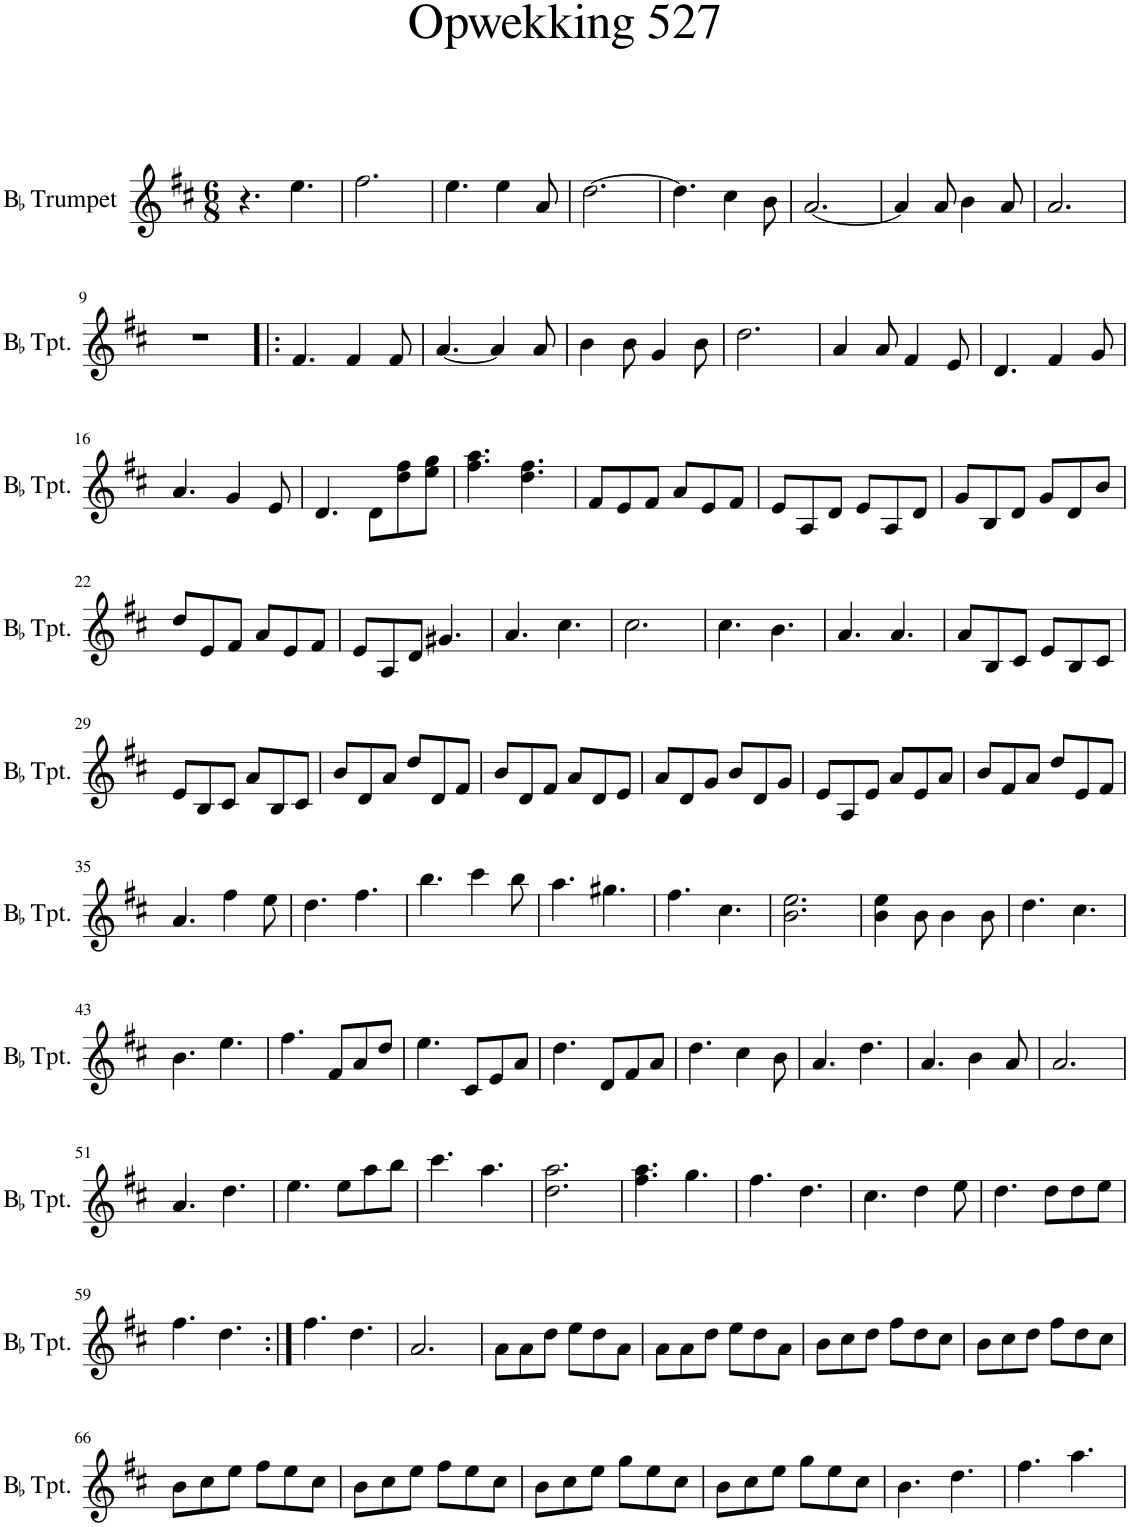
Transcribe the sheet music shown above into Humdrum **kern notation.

**kern
*part1
*staff1
*I"BaccidentalFlat Trumpet
*I'BaccidentalFlat Tpt.
*clefG2
*Trd1c2
*k[f#c#]
*M6/8
=1
4.r
4.ee\
=2
2.ff#\
=3
4.ee\
4ee\
8a/
=4
[2.dd\
=5
4.dd\]
4cc#\
8b\
=6
[2.a/
=7
4a/]
8a/
4b\
8a/
=8
2.a/
!!LO:LB:g=z
=9
2.r
=10!|:
4.f#/
4f#/
8f#/
=11
[4.a/
4a/]
8a/
=12
4b\
8b\
4g/
8b\
=13
2.dd\
=14
4a/
8a/
4f#/
8e/
=15
4.d/
4f#/
8g/
!!LO:LB:g=z
=16
4.a/
4g/
8e/
=17
4.d/
8d\L
8dd\ 8ff#\
8ee\ 8gg\J
=18
4.ff#\ 4.aa\
4.dd\ 4.ff#\
=19
8f#/L
8e/
8f#/J
8a/L
8e/
8f#/J
=20
8e/L
8A/
8d/J
8e/L
8A/
8d/J
=21
8g/L
8B/
8d/J
8g/L
8d/
8b/J
!!LO:LB:g=z
=22
8dd/L
8e/
8f#/J
8a/L
8e/
8f#/J
=23
8e/L
8A/
8d/J
4.g#X/
=24
4.a/
4.cc#\
=25
2.cc#\
=26
4.cc#\
4.b\
=27
4.a/
4.a/
=28
8a/L
8B/
8c#/J
8e/L
8B/
8c#/J
!!LO:LB:g=z
=29
8e/L
8B/
8c#/J
8a/L
8B/
8c#/J
=30
8b/L
8d/
8a/J
8dd/L
8d/
8f#/J
=31
8b/L
8d/
8f#/J
8a/L
8d/
8e/J
=32
8a/L
8d/
8g/J
8b/L
8d/
8g/J
=33
8e/L
8A/
8e/J
8a/L
8e/
8a/J
=34
8b/L
8f#/
8a/J
8dd/L
8e/
8f#/J
!!LO:LB:g=z
=35
4.a/
4ff#\
8ee\
=36
4.dd\
4.ff#\
=37
4.bb\
4ccc#\
8bb\
=38
4.aa\
4.gg#X\
=39
4.ff#\
4.cc#\
=40
2.b\ 2.ee\
=41
4b\ 4ee\
8b\
4b\
8b\
=42
4.dd\
4.cc#\
!!LO:LB:g=z
=43
4.b\
4.ee\
=44
4.ff#\
8f#/L
8a/
8dd/J
=45
4.ee\
8c#/L
8e/
8a/J
=46
4.dd\
8d/L
8f#/
8a/J
=47
4.dd\
4cc#\
8b\
=48
4.a/
4.dd\
=49
4.a/
4b\
8a/
=50
2.a/
!!LO:LB:g=z
=51
4.a/
4.dd\
=52
4.ee\
8ee\L
8aa\
8bb\J
=53
4.ccc#\
4.aa\
=54
2.dd\ 2.aa\
=55
4.ff#\ 4.aa\
4.gg\
=56
4.ff#\
4.dd\
=57
4.cc#\
4dd\
8ee\
=58
4.dd\
8dd\L
8dd\
8ee\J
!!LO:LB:g=z
=59
4.ff#\
4.dd\
=60:|!
4.ff#\
4.dd\
=61
2.a/
=62
8a\L
8a\
8dd\J
8ee\L
8dd\
8a\J
=63
8a\L
8a\
8dd\J
8ee\L
8dd\
8a\J
=64
8b\L
8cc#\
8dd\J
8ff#\L
8dd\
8cc#\J
=65
8b\L
8cc#\
8dd\J
8ff#\L
8dd\
8cc#\J
!!LO:LB:g=z
=66
8b\L
8cc#\
8ee\J
8ff#\L
8ee\
8cc#\J
=67
8b\L
8cc#\
8ee\J
8ff#\L
8ee\
8cc#\J
=68
8b\L
8cc#\
8ee\J
8gg\L
8ee\
8cc#\J
=69
8b\L
8cc#\
8ee\J
8gg\L
8ee\
8cc#\J
=70
4.b\
4.dd\
=71
4.ff#\
4.aa\
=
*-
